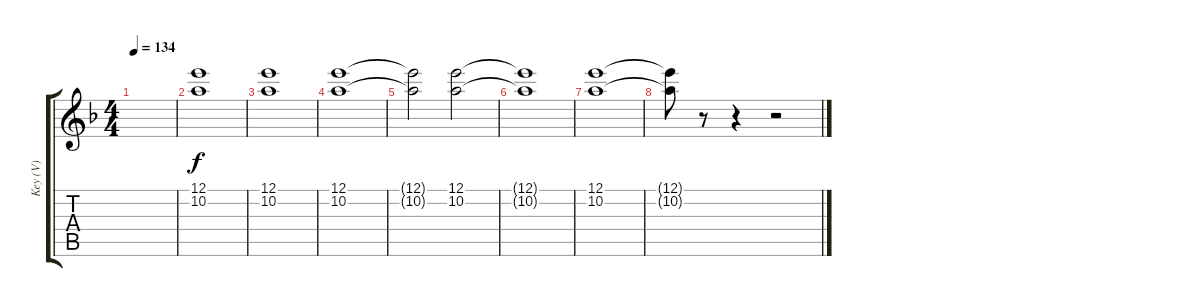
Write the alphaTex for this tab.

\track ("Key (V)" "Key (V)") {instrument stringensemble1}
\staff {score tabs}
\tuning (E5 B4 G4 D4 A3 E3) {hide}
\ts (4 4)
\tempo 134
\clef g2
\ks f
|
(12.1 10.2).1{volume 6 balance 11} |
(12.1 10.2).1 |
(12.1 10.2).1 |
(12.1{t} 10.2{t}).2 (12.1 10.2).2 |
(12.1{t} 10.2{t}).1 |
(12.1 10.2).1 |
(12.1{t} 10.2{t}).8 r.8 r.4 r.2
